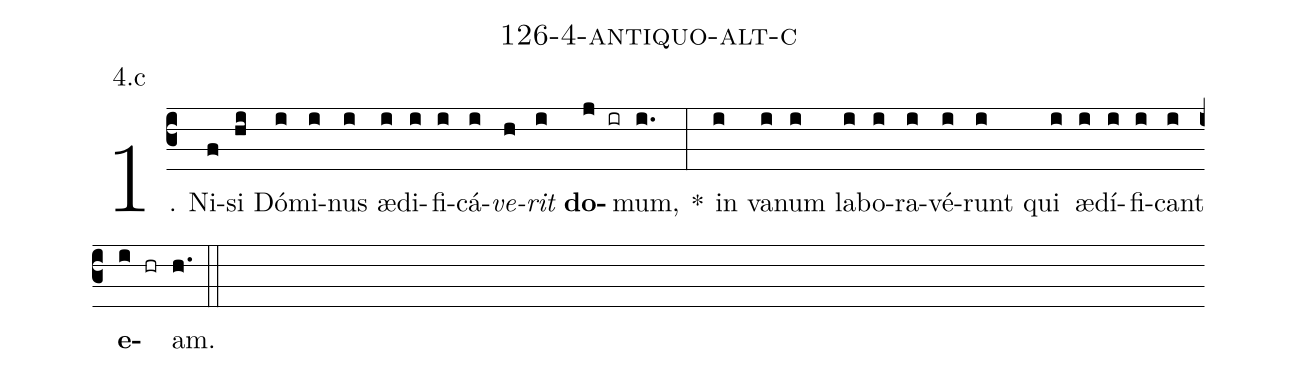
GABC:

name: 126-4-antiquo-alt-c;
annotation: 4.c;
%%
(c3)1. Ni(f)si(hi) Dó(i)mi(i)nus(i) æ(i)di(i)fi(i)cá(i)<i>ve</i>(h)<i>rit</i>(i) <b>do</b>(j ir)mum,(i.) *(:) in(i) va(i)num(i) la(i)bo(i)ra(i)vé(i)runt(i) qui(i) æ(i)dí(i)fi(i)cant(i) <b>e</b>(i hr)am.(h.) (::)
